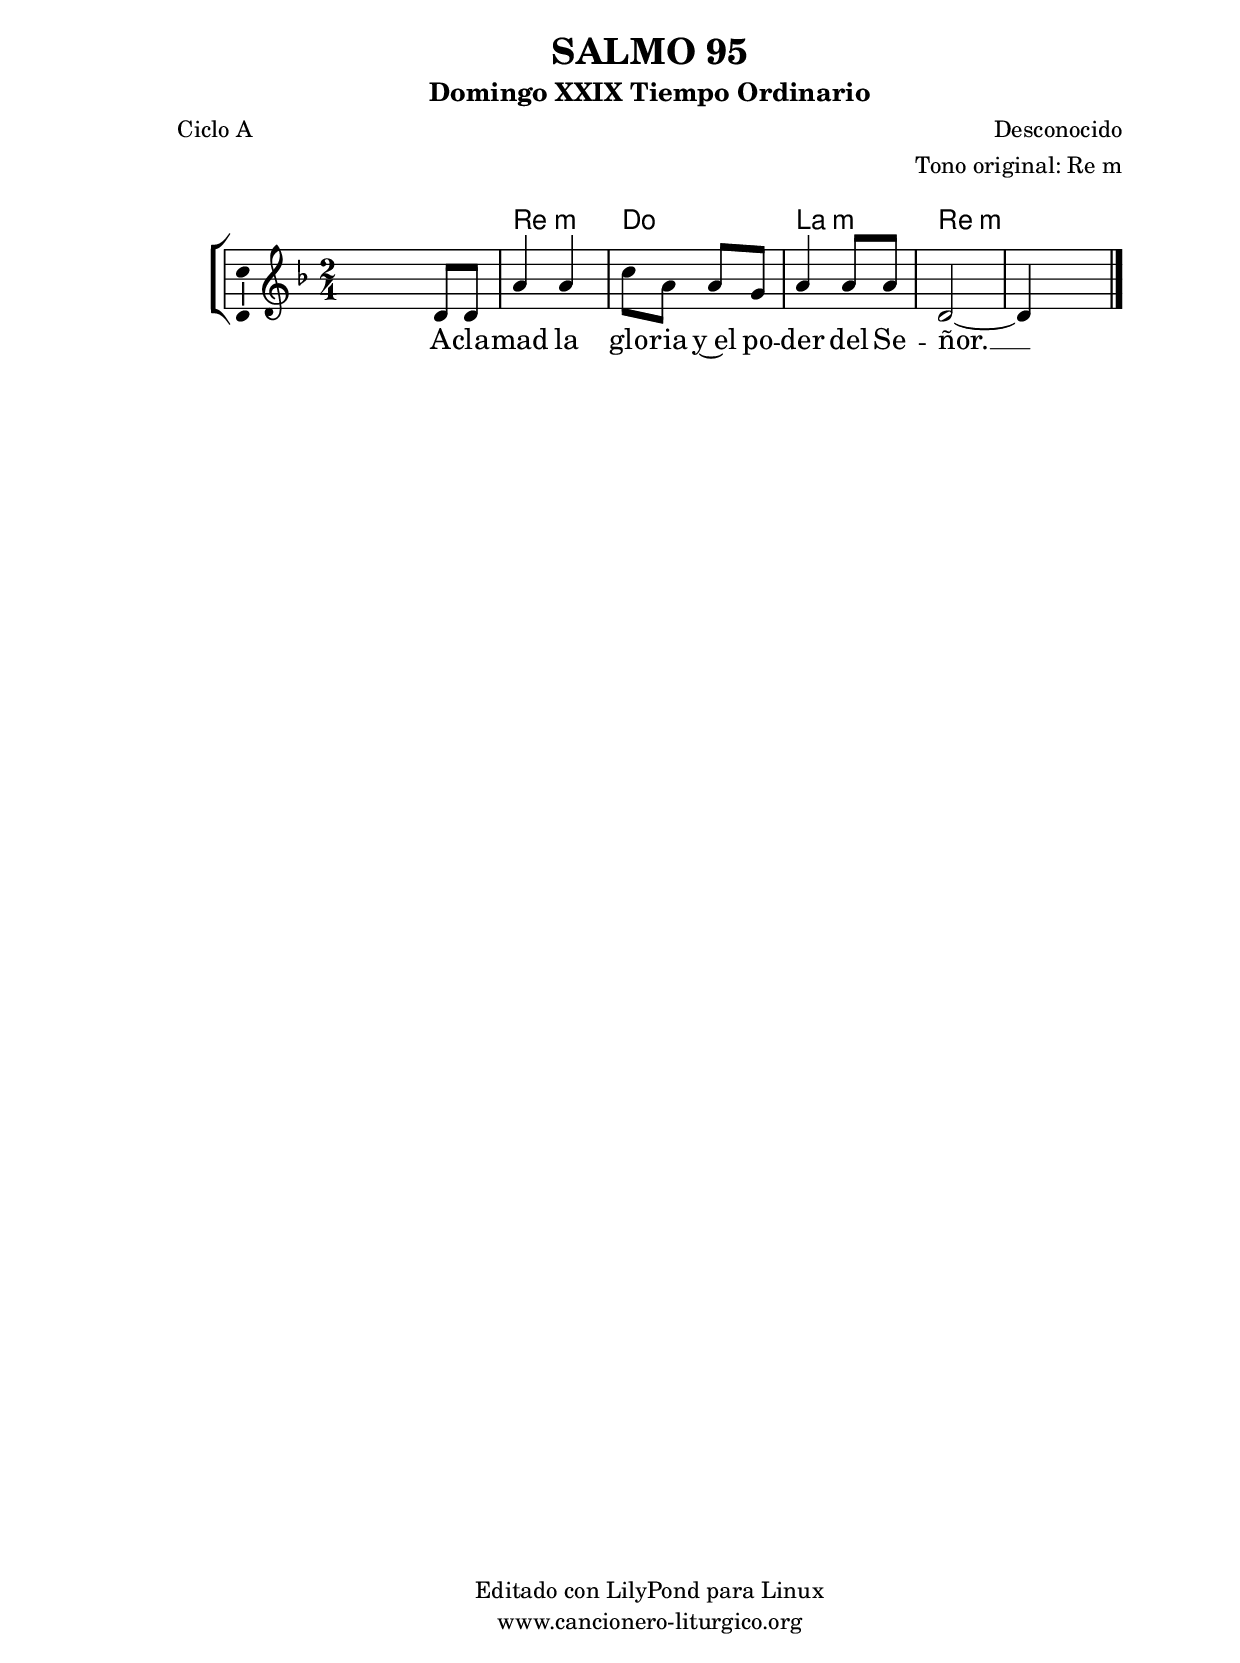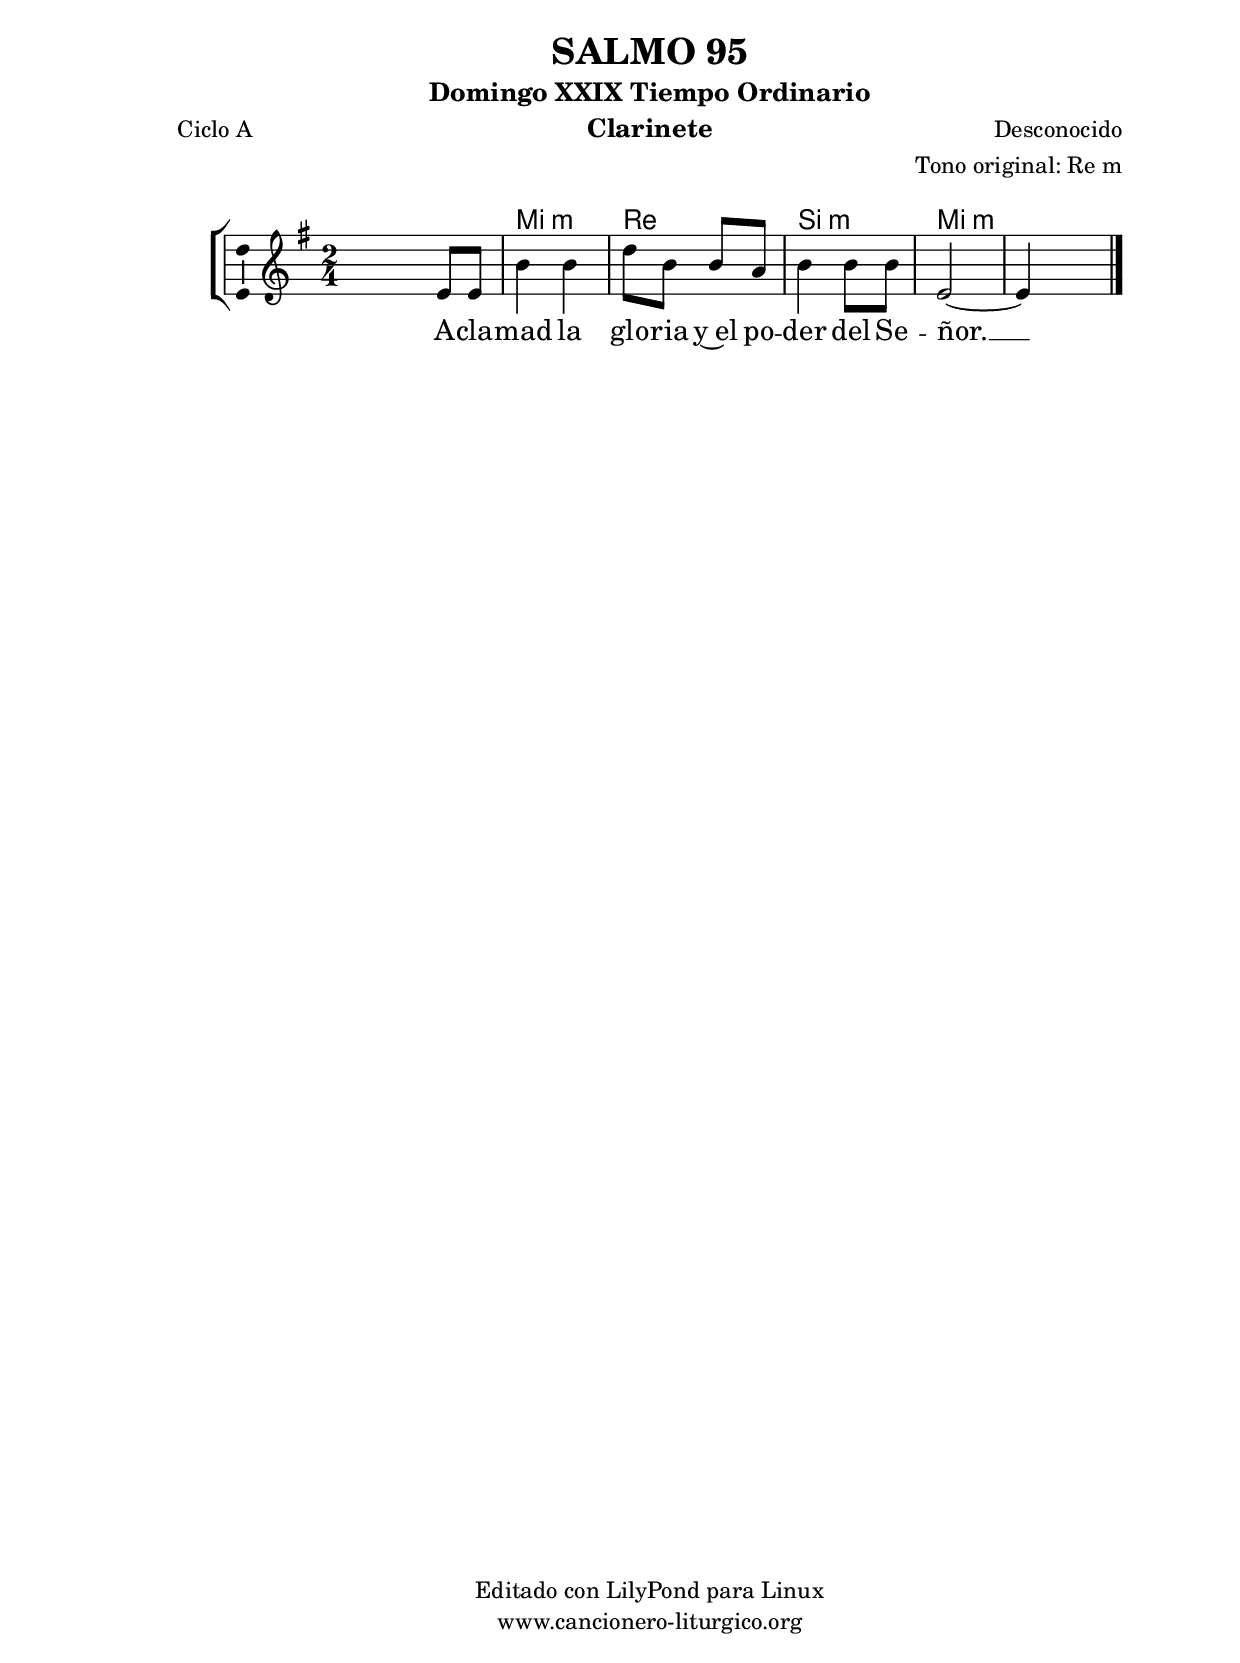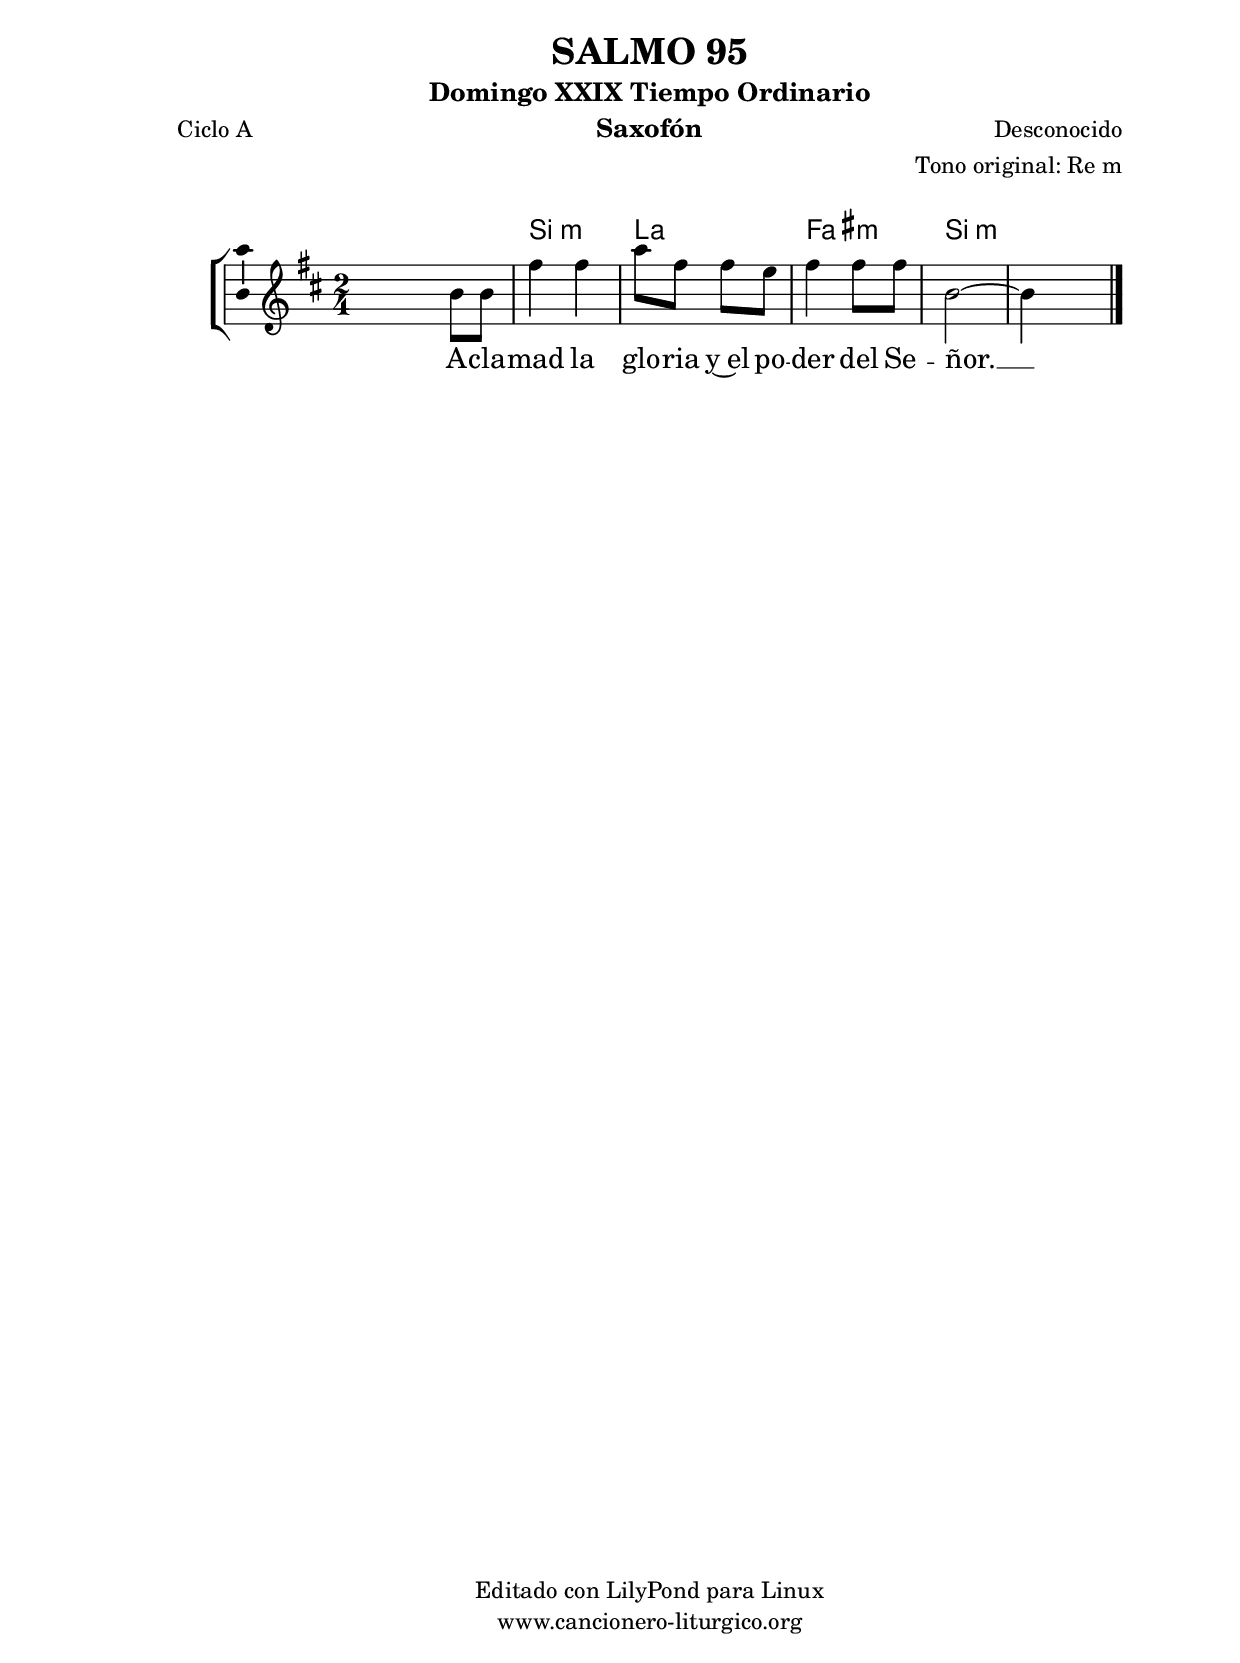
%
%para convertir .midi en .wav:
%timidity filename.midi -Ow -o finename.wav
%
%
%Para convertir de .wav a .mp3:
%lame -h -m j filename.wav
%
%
%para escuchar el midi:
%timidity nombrefichero.midi
%


%versión de lilypond para la que se ha escrito esta partitura:
\version "2.16.0"

	%Tamaño papel
	#(set-default-paper-size "a4")
	%Tamaño partitura
	#(set-global-staff-size 20)
	%No responde al pulsar sobre una nota
	#(ly:set-option 'point-and-click #f)

%parámetros del encabezamiento:
\header {
	title = "SALMO 95"
	subtitle = "Domingo XXIX Tiempo Ordinario"
	composer = "Desconocido"
	poet = "Ciclo A"
	meter = ""
	arranger = "Tono original: Re m"
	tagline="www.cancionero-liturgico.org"
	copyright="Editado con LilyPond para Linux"
	}

%parámetros asociados al papel:
\paper  {
	oddHeaderMarkup = \markup {\fill-line { \on-the-fly #not-first-page \fromproperty #'header:title \on-the-fly #not-first-page \fromproperty #'header:composer }}
	evenHeaderMarkup = \markup {\fill-line { \fromproperty #'header:composer \fromproperty #'header:title }}
	#(set-paper-size "a4")
	print-page-number = ##f
	first-page-number = 1
	print-first-page-number = ##f
%	head-separation = 3.0 \cm
	top-margin = 2.0 \cm
	bottom-margin = 0.5\cm
%%%	bottom-margin = -1.0\cm
	left-margin = 3.0 \cm
	line-width = 16.0 \cm 
	indent = 8\mm
	interscoreline = 2.\mm
	between-system-space = 15\mm
%	para que las partituras no llenen la hoja:
	ragged-bottom = ##t
%	idem para la última hoja:
	ragged-last-bottom = ##f
%	para que las partituras llenen el ancho del papel:
	ragged-last = ##f
	after-title-space = 2.5 \cm
%page-count=1
%system-count=8

	%Flexible Vertical Spacing
%	markup-markup-spacing =
%	#'((basic-distance . 15) (minimum-distance . 15) (padding . 3))
	markup-system-spacing =
	#'((basic-distance . 15) (minimum-distance . 15) (padding . 3))
	system-system-spacing =
	#'((basic-distance . 15) (minimum-distance . 15) (padding . 3))
	score-system-spacing =
	#'((basic-distance . 15) (minimum-distance . 15) (padding . 5))
%	top-system-spacing = % header
%	#'((basic-distance . 8) (minimum-distance . 0) (padding . 3))
%	top-markup-spacing =
%	#'((basic-distance . 20) (minimum-distance . 20) (padding . 3))
	last-bottom-spacing = % footer
	#'((basic-distance . 5) (minimum-distance . 5) (padding . 3))
%	score-markup-spacing =
%	#'((basic-distance . 16) (minimum-distance . 13) (padding . 3))

	}


%parámetros que afectan a toda la partitura:
global =  {
	%clave de sol (G):
	\clef G
	%armadura:
%	\transpose ees f
	\key d \minor
	\tempo 4=80
	\set Score.tempoHideNote = ##t
	}


acordes = {
	\italianChords
	\chordmode {
%	\transpose ees f
{

s2
d2:m c a:m d:m s

	}
	}
}

melodia = 
%	\transpose ees f
{
	\relative c'{
	\time 2/4

s4 d8 d
a'4 a
c8 a a g
a4 a8 a
d,2~
d4 s4

	\bar "|."
	}
	}


texto = \lyricmode {
A -- cla -- mad la glo -- ria y~el po -- der del Se -- ñor. __
	}


acordesStaff = \context ChordNames = acordesStaff <<
	\set chordChanges = ##t
	\acordes
	>>


vozStaff = \context Voice = vozStaff
\with {\consists "Ambitus_engraver"}
<<
%	\set Staff.instrumentName = ""
%	\set Staff.shortInstrumentName = ""
%	\set Staff.midiInstrument = #"clarinet"
%	\set Staff.midiInstrument = #"cello"
%	\set Staff.midiInstrument = #"flute"
	\set Staff.midiInstrument = #"electric guitar (jazz)"
%	\set Staff.midiInstrument = #"english horn"
%	\set Staff.midiInstrument = #"violin"
%	\set Staff.midiInstrument = #"glockenspiel"
	\set Staff.midiMinimumVolume = #0.7
	\set Staff.midiMaximumVolume = #0.9
	\global
	\melodia
	>>


textoStaff = \context Lyrics = textoStaff <<
	\lyricsto vozStaff \texto
	>>

\book {
	\score {
		\context ChoirStaff {
			\override StaffGroup.SystemStartBracket #'collapse-height = #1
			\override Score.SystemStartBar #'collapse-height = #1
			<<
			\acordesStaff
			\vozStaff
			\textoStaff
			>>
			}
		\layout {
	    		\context {
				\Lyrics
				\override LyricText #'font-size = #2
				}
	   		 \context {
				\Score
				%fontSize = #3
				\override StaffSymbol #'staff-space = #(magstep +3)
				%\override Beam #'thickness = #0.55
				%\override SpacingSpanner #'spacing-increment = #1.0
				%\override Slur #'height-limit = #1.5
				}
			}
		}
	\score {
		\unfoldRepeats
		\context ChoirStaff {
			<<
			\acordesStaff
			\vozStaff
			>>
			}
		\midi {
	  		\context {
	  			\Score
				tempoWholesPerMinute = #(ly:make-moment 70 4)
				}
			}
		}
	}

%Partitura para clarinete
#(define output-suffix "C")
\book {
	\header{
		instrument = "Clarinete"
		}
	\score {
		\context ChoirStaff {
			\override StaffGroup.SystemStartBracket #'collapse-height = #1
			\override Score.SystemStartBar #'collapse-height = #1
\transpose c d
			<<
			\acordesStaff
			\vozStaff
			\textoStaff
			>>
			}
		\layout {
	    		\context {
				\Lyrics
				\override LyricText #'font-size = #2
				}
	   		 \context {
				\Score
				%fontSize = #3
				\override StaffSymbol #'staff-space = #(magstep +3)
				%\override Beam #'thickness = #0.55
				%\override SpacingSpanner #'spacing-increment = #1.0
				%\override Slur #'height-limit = #1.5
				}
			}
		}
	}

%Partitura para saxofón
#(define output-suffix "S")
\book {
	\header{
		instrument = "Saxofón"
		}
	\score {
		\context ChoirStaff {
			\override StaffGroup.SystemStartBracket #'collapse-height = #1
			\override Score.SystemStartBar #'collapse-height = #1
\transpose c a
			<<
			\acordesStaff
			\vozStaff
			\textoStaff
			>>
			}
		\layout {
	    		\context {
				\Lyrics
				\override LyricText #'font-size = #2
				}
	   		 \context {
				\Score
				%fontSize = #3
				\override StaffSymbol #'staff-space = #(magstep +3)
				%\override Beam #'thickness = #0.55
				%\override SpacingSpanner #'spacing-increment = #1.0
				%\override Slur #'height-limit = #1.5
				}
			}
		}
	}

